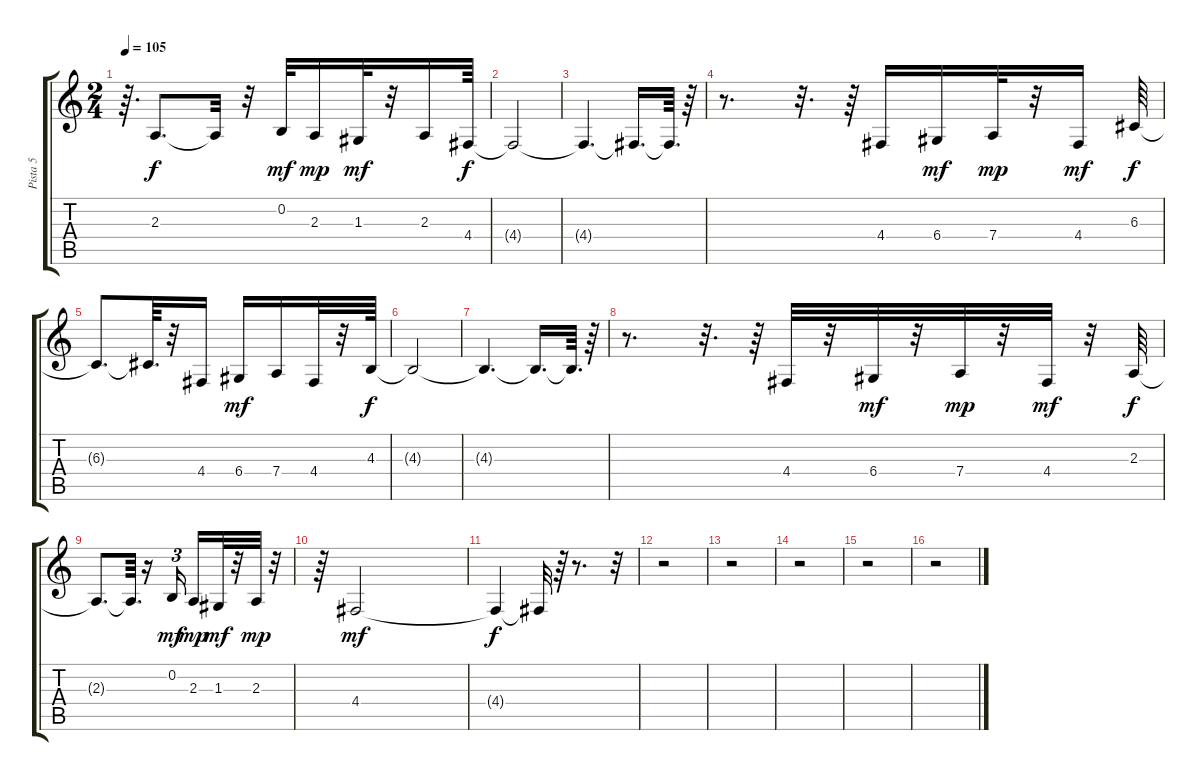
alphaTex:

\track ("Pista 5" "Pista 5") {instrument trombone}
\staff {score tabs}
\tuning (E4 B3 G3 D3 A2 E2) {hide}
\ts (2 4)
\tempo 105
\clef g2
\ks c
r.64{d dy f} 2.3.8{d} 2.3{t}.32 r.32 0.2.32{dy mf} 2.3.16{dy mp} 1.3.32{dy mf} r.32 2.3.16 4.4.64{dy f} |
4.4{t}.2 |
4.4{t}.4{d} 4.4{t}.16{d} 4.4{t}.64{d} r.64 |
r.8{d} r.32{d} r.64 4.4.16 6.4.16{dy mf} 7.4.32{dy mp} r.32 4.4.16{dy mf} 6.3.64{dy f} |
6.3{t}.8{d} 6.3{t}.64{d} r.32 4.4.16 6.4.16{dy mf} 7.4.16 4.4.32 r.32 4.3.64{dy f} |
4.3{t}.2 |
4.3{t}.4{d} 4.3{t}.16{d} 4.3{t}.64{d} r.64 |
r.8{d} r.32{d} r.64 4.4.32 r.32 6.4.32{dy mf} r.32 7.4.32{dy mp} r.32 4.4.32{dy mf} r.32 2.3.64{dy f} |
2.3{t}.8{d} 2.3{t}.64{d} r.16 0.2.16{tu (3 2) dy mf} 2.3.16{dy mp} 1.3.32{dy mf} r.32 2.3.32{dy mp} r.32 |
r.64 4.4.2{dy mf} |
4.4{t}.4{dy f} 4.4{t}.32 r.64 r.8{d} r.32 |
r.2 |
r.2 |
r.2 |
r.2 |
r.2
